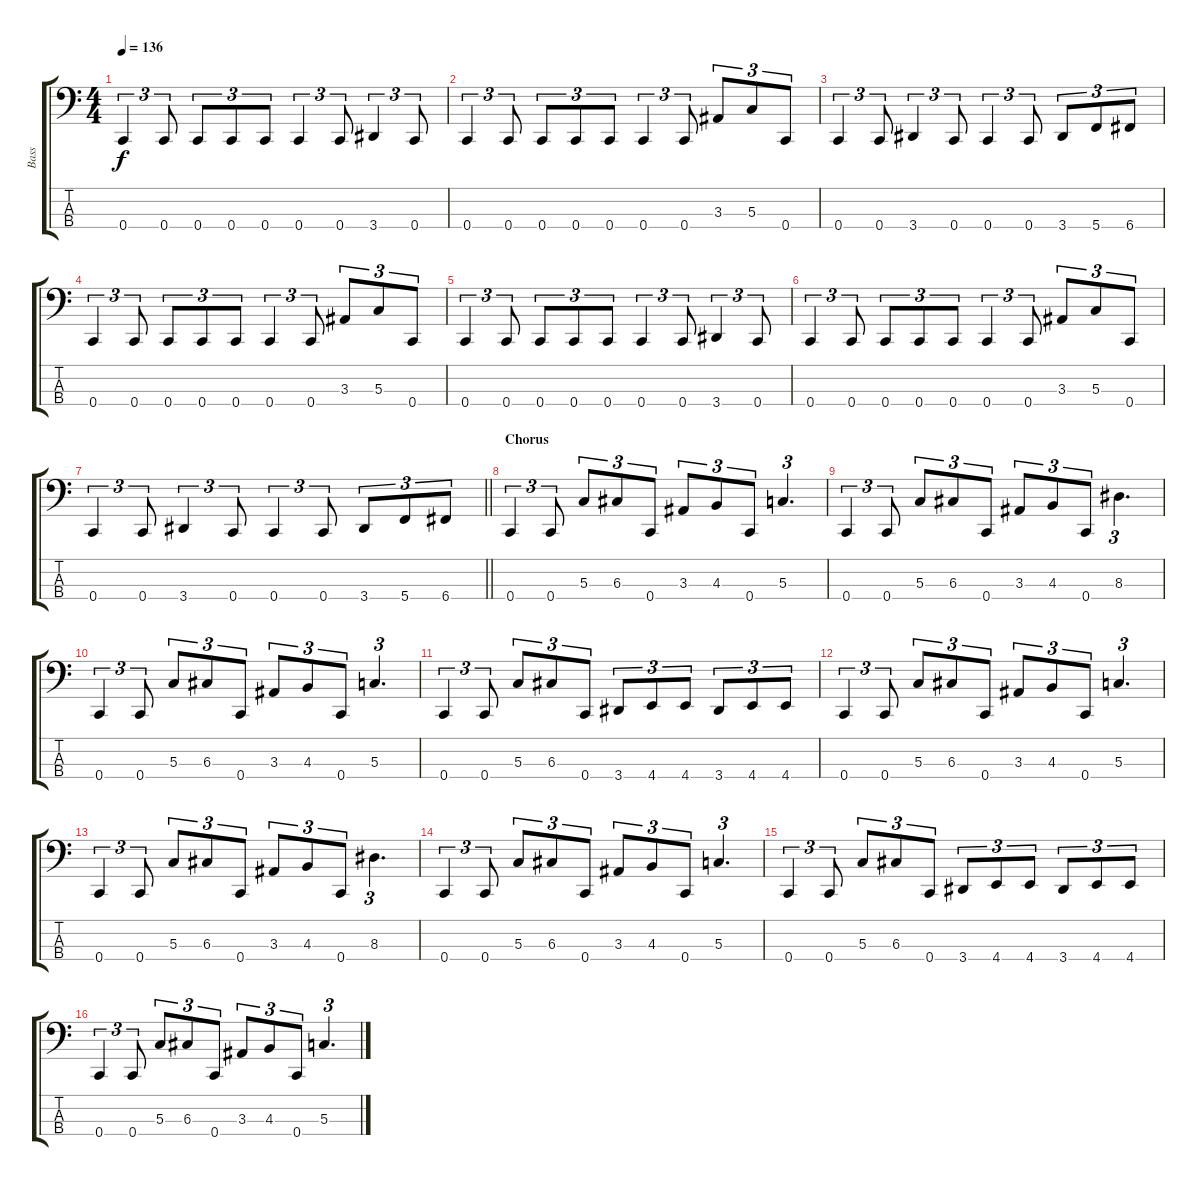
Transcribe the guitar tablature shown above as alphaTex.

\track ("Bass" "Bass") {instrument electricbassfinger}
\staff {score tabs}
\tuning (F2 C2 G1 C1) {hide}
\ts (4 4)
\tempo 136
\clef f4
\ks c
0.4.4{tu (3 2) dy f} 0.4.8{tu (3 2)} 0.4.8{tu (3 2)} 0.4.8{tu (3 2)} 0.4.8{tu (3 2)} 0.4.4{tu (3 2)} 0.4.8{tu (3 2)} 3.4.4{tu (3 2)} 0.4.8{tu (3 2)} |
0.4.4{tu (3 2)} 0.4.8{tu (3 2)} 0.4.8{tu (3 2)} 0.4.8{tu (3 2)} 0.4.8{tu (3 2)} 0.4.4{tu (3 2)} 0.4.8{tu (3 2)} 3.3.8{tu (3 2)} 5.3.8{tu (3 2)} 0.4.8{tu (3 2)} |
0.4.4{tu (3 2)} 0.4.8{tu (3 2)} 3.4.4{tu (3 2)} 0.4.8{tu (3 2)} 0.4.4{tu (3 2)} 0.4.8{tu (3 2)} 3.4.8{tu (3 2)} 5.4.8{tu (3 2)} 6.4.8{tu (3 2)} |
0.4.4{tu (3 2)} 0.4.8{tu (3 2)} 0.4.8{tu (3 2)} 0.4.8{tu (3 2)} 0.4.8{tu (3 2)} 0.4.4{tu (3 2)} 0.4.8{tu (3 2)} 3.3.8{tu (3 2)} 5.3.8{tu (3 2)} 0.4.8{tu (3 2)} |
0.4.4{tu (3 2)} 0.4.8{tu (3 2)} 0.4.8{tu (3 2)} 0.4.8{tu (3 2)} 0.4.8{tu (3 2)} 0.4.4{tu (3 2)} 0.4.8{tu (3 2)} 3.4.4{tu (3 2)} 0.4.8{tu (3 2)} |
0.4.4{tu (3 2)} 0.4.8{tu (3 2)} 0.4.8{tu (3 2)} 0.4.8{tu (3 2)} 0.4.8{tu (3 2)} 0.4.4{tu (3 2)} 0.4.8{tu (3 2)} 3.3.8{tu (3 2)} 5.3.8{tu (3 2)} 0.4.8{tu (3 2)} |
\barLineRight lightlight
0.4.4{tu (3 2)} 0.4.8{tu (3 2)} 3.4.4{tu (3 2)} 0.4.8{tu (3 2)} 0.4.4{tu (3 2)} 0.4.8{tu (3 2)} 3.4.8{tu (3 2)} 5.4.8{tu (3 2)} 6.4.8{tu (3 2)} |
\section ("" "Chorus")
0.4.4{tu (3 2)} 0.4.8{tu (3 2)} 5.3.8{tu (3 2)} 6.3.8{tu (3 2)} 0.4.8{tu (3 2)} 3.3.8{tu (3 2)} 4.3.8{tu (3 2)} 0.4.8{tu (3 2)} 5.3.4{d tu (3 2)} |
0.4.4{tu (3 2)} 0.4.8{tu (3 2)} 5.3.8{tu (3 2)} 6.3.8{tu (3 2)} 0.4.8{tu (3 2)} 3.3.8{tu (3 2)} 4.3.8{tu (3 2)} 0.4.8{tu (3 2)} 8.3.4{d tu (3 2)} |
0.4.4{tu (3 2)} 0.4.8{tu (3 2)} 5.3.8{tu (3 2)} 6.3.8{tu (3 2)} 0.4.8{tu (3 2)} 3.3.8{tu (3 2)} 4.3.8{tu (3 2)} 0.4.8{tu (3 2)} 5.3.4{d tu (3 2)} |
0.4.4{tu (3 2)} 0.4.8{tu (3 2)} 5.3.8{tu (3 2)} 6.3.8{tu (3 2)} 0.4.8{tu (3 2)} 3.4.8{tu (3 2)} 4.4.8{tu (3 2)} 4.4.8{tu (3 2)} 3.4.8{tu (3 2)} 4.4.8{tu (3 2)} 4.4.8{tu (3 2)} |
0.4.4{tu (3 2)} 0.4.8{tu (3 2)} 5.3.8{tu (3 2)} 6.3.8{tu (3 2)} 0.4.8{tu (3 2)} 3.3.8{tu (3 2)} 4.3.8{tu (3 2)} 0.4.8{tu (3 2)} 5.3.4{d tu (3 2)} |
0.4.4{tu (3 2)} 0.4.8{tu (3 2)} 5.3.8{tu (3 2)} 6.3.8{tu (3 2)} 0.4.8{tu (3 2)} 3.3.8{tu (3 2)} 4.3.8{tu (3 2)} 0.4.8{tu (3 2)} 8.3.4{d tu (3 2)} |
0.4.4{tu (3 2)} 0.4.8{tu (3 2)} 5.3.8{tu (3 2)} 6.3.8{tu (3 2)} 0.4.8{tu (3 2)} 3.3.8{tu (3 2)} 4.3.8{tu (3 2)} 0.4.8{tu (3 2)} 5.3.4{d tu (3 2)} |
0.4.4{tu (3 2)} 0.4.8{tu (3 2)} 5.3.8{tu (3 2)} 6.3.8{tu (3 2)} 0.4.8{tu (3 2)} 3.4.8{tu (3 2)} 4.4.8{tu (3 2)} 4.4.8{tu (3 2)} 3.4.8{tu (3 2)} 4.4.8{tu (3 2)} 4.4.8{tu (3 2)} |
0.4.4{tu (3 2)} 0.4.8{tu (3 2)} 5.3.8{tu (3 2)} 6.3.8{tu (3 2)} 0.4.8{tu (3 2)} 3.3.8{tu (3 2)} 4.3.8{tu (3 2)} 0.4.8{tu (3 2)} 5.3.4{d tu (3 2)}
